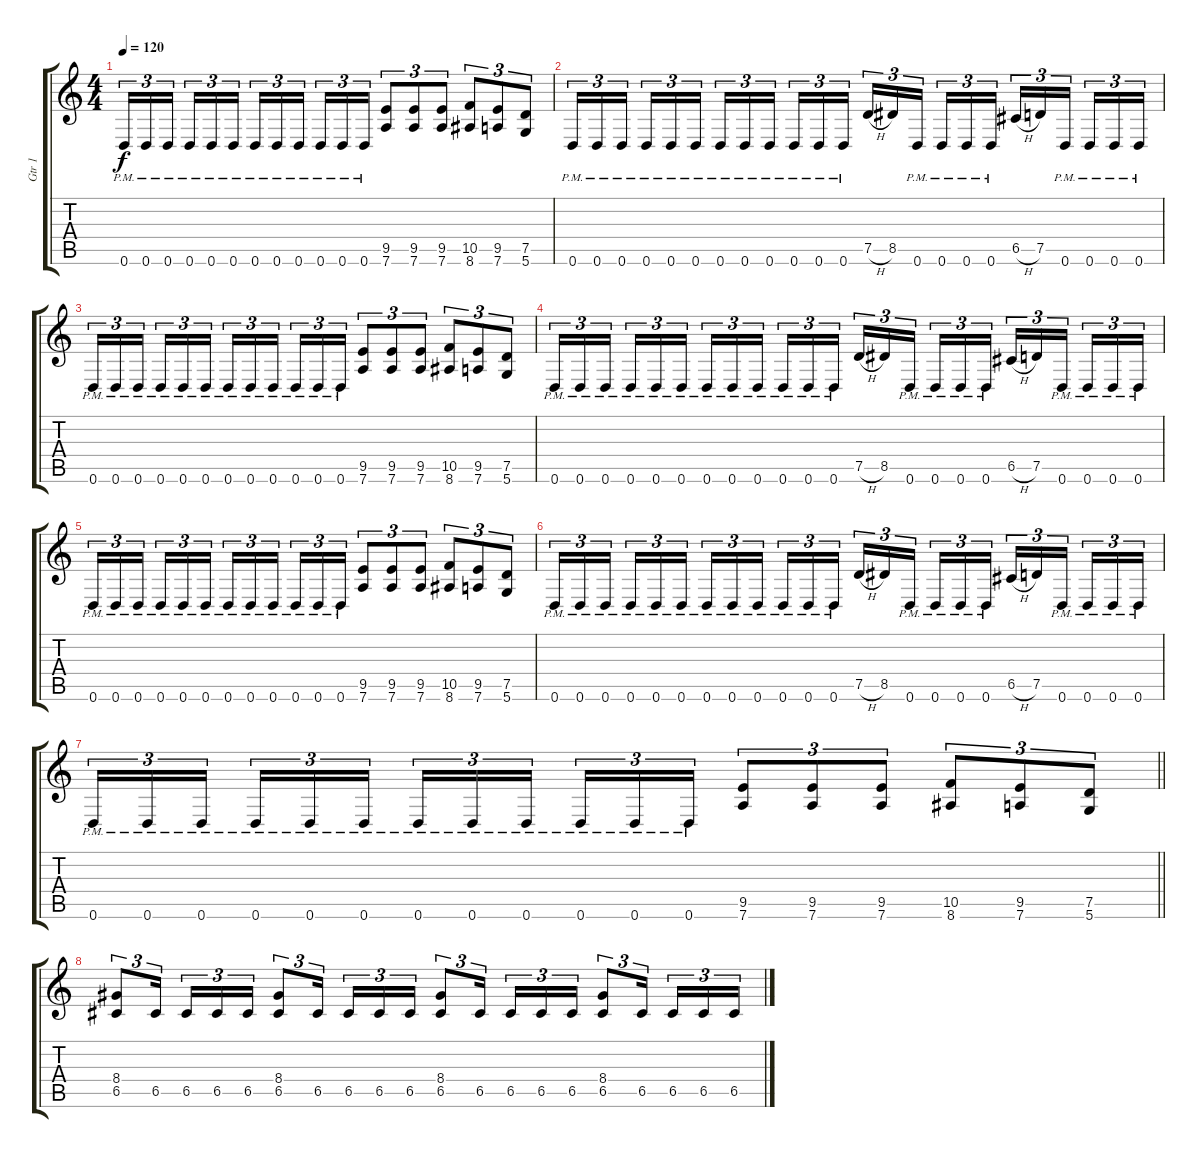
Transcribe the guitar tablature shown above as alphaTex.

\track ("Gtr 1" "Gtr 1") {instrument distortionguitar}
\staff {score tabs}
\tuning (D4 A3 F3 C3 G2 D2) {hide}
\ts (4 4)
\tempo 120
\clef g2
\ks c
0.6{pm}.16{tu (3 2) dy f} 0.6{pm}.16{tu (3 2)} 0.6{pm}.16{tu (3 2) beam splitsecondary} 0.6{pm}.16{tu (3 2)} 0.6{pm}.16{tu (3 2)} 0.6{pm}.16{tu (3 2)} 0.6{pm}.16{tu (3 2)} 0.6{pm}.16{tu (3 2)} 0.6{pm}.16{tu (3 2) beam splitsecondary} 0.6{pm}.16{tu (3 2)} 0.6{pm}.16{tu (3 2)} 0.6{pm}.16{tu (3 2)} (9.5 7.6).8{tu (3 2)} (9.5 7.6).8{tu (3 2)} (9.5 7.6).8{tu (3 2)} (10.5 8.6).8{tu (3 2)} (9.5 7.6).8{tu (3 2)} (7.5 5.6).8{tu (3 2)} |
0.6{pm}.16{tu (3 2)} 0.6{pm}.16{tu (3 2)} 0.6{pm}.16{tu (3 2) beam splitsecondary} 0.6{pm}.16{tu (3 2)} 0.6{pm}.16{tu (3 2)} 0.6{pm}.16{tu (3 2)} 0.6{pm}.16{tu (3 2)} 0.6{pm}.16{tu (3 2)} 0.6{pm}.16{tu (3 2) beam splitsecondary} 0.6{pm}.16{tu (3 2)} 0.6{pm}.16{tu (3 2)} 0.6{pm}.16{tu (3 2)} 7.5{h}.16{tu (3 2)} 8.5.16{tu (3 2)} 0.6{pm}.16{tu (3 2) beam splitsecondary} 0.6{pm}.16{tu (3 2)} 0.6{pm}.16{tu (3 2)} 0.6{pm}.16{tu (3 2)} 6.5{h}.16{tu (3 2)} 7.5.16{tu (3 2)} 0.6{pm}.16{tu (3 2) beam splitsecondary} 0.6{pm}.16{tu (3 2)} 0.6{pm}.16{tu (3 2)} 0.6{pm}.16{tu (3 2)} |
0.6{pm}.16{tu (3 2)} 0.6{pm}.16{tu (3 2)} 0.6{pm}.16{tu (3 2) beam splitsecondary} 0.6{pm}.16{tu (3 2)} 0.6{pm}.16{tu (3 2)} 0.6{pm}.16{tu (3 2)} 0.6{pm}.16{tu (3 2)} 0.6{pm}.16{tu (3 2)} 0.6{pm}.16{tu (3 2) beam splitsecondary} 0.6{pm}.16{tu (3 2)} 0.6{pm}.16{tu (3 2)} 0.6{pm}.16{tu (3 2)} (9.5 7.6).8{tu (3 2)} (9.5 7.6).8{tu (3 2)} (9.5 7.6).8{tu (3 2)} (10.5 8.6).8{tu (3 2)} (9.5 7.6).8{tu (3 2)} (7.5 5.6).8{tu (3 2)} |
0.6{pm}.16{tu (3 2)} 0.6{pm}.16{tu (3 2)} 0.6{pm}.16{tu (3 2) beam splitsecondary} 0.6{pm}.16{tu (3 2)} 0.6{pm}.16{tu (3 2)} 0.6{pm}.16{tu (3 2)} 0.6{pm}.16{tu (3 2)} 0.6{pm}.16{tu (3 2)} 0.6{pm}.16{tu (3 2) beam splitsecondary} 0.6{pm}.16{tu (3 2)} 0.6{pm}.16{tu (3 2)} 0.6{pm}.16{tu (3 2)} 7.5{h}.16{tu (3 2)} 8.5.16{tu (3 2)} 0.6{pm}.16{tu (3 2) beam splitsecondary} 0.6{pm}.16{tu (3 2)} 0.6{pm}.16{tu (3 2)} 0.6{pm}.16{tu (3 2)} 6.5{h}.16{tu (3 2)} 7.5.16{tu (3 2)} 0.6{pm}.16{tu (3 2) beam splitsecondary} 0.6{pm}.16{tu (3 2)} 0.6{pm}.16{tu (3 2)} 0.6{pm}.16{tu (3 2)} |
0.6{pm}.16{tu (3 2)} 0.6{pm}.16{tu (3 2)} 0.6{pm}.16{tu (3 2) beam splitsecondary} 0.6{pm}.16{tu (3 2)} 0.6{pm}.16{tu (3 2)} 0.6{pm}.16{tu (3 2)} 0.6{pm}.16{tu (3 2)} 0.6{pm}.16{tu (3 2)} 0.6{pm}.16{tu (3 2) beam splitsecondary} 0.6{pm}.16{tu (3 2)} 0.6{pm}.16{tu (3 2)} 0.6{pm}.16{tu (3 2)} (9.5 7.6).8{tu (3 2)} (9.5 7.6).8{tu (3 2)} (9.5 7.6).8{tu (3 2)} (10.5 8.6).8{tu (3 2)} (9.5 7.6).8{tu (3 2)} (7.5 5.6).8{tu (3 2)} |
0.6{pm}.16{tu (3 2)} 0.6{pm}.16{tu (3 2)} 0.6{pm}.16{tu (3 2) beam splitsecondary} 0.6{pm}.16{tu (3 2)} 0.6{pm}.16{tu (3 2)} 0.6{pm}.16{tu (3 2)} 0.6{pm}.16{tu (3 2)} 0.6{pm}.16{tu (3 2)} 0.6{pm}.16{tu (3 2) beam splitsecondary} 0.6{pm}.16{tu (3 2)} 0.6{pm}.16{tu (3 2)} 0.6{pm}.16{tu (3 2)} 7.5{h}.16{tu (3 2)} 8.5.16{tu (3 2)} 0.6{pm}.16{tu (3 2) beam splitsecondary} 0.6{pm}.16{tu (3 2)} 0.6{pm}.16{tu (3 2)} 0.6{pm}.16{tu (3 2)} 6.5{h}.16{tu (3 2)} 7.5.16{tu (3 2)} 0.6{pm}.16{tu (3 2) beam splitsecondary} 0.6{pm}.16{tu (3 2)} 0.6{pm}.16{tu (3 2)} 0.6{pm}.16{tu (3 2)} |
\barLineRight lightlight
0.6{pm}.16{tu (3 2)} 0.6{pm}.16{tu (3 2)} 0.6{pm}.16{tu (3 2) beam splitsecondary} 0.6{pm}.16{tu (3 2)} 0.6{pm}.16{tu (3 2)} 0.6{pm}.16{tu (3 2)} 0.6{pm}.16{tu (3 2)} 0.6{pm}.16{tu (3 2)} 0.6{pm}.16{tu (3 2) beam splitsecondary} 0.6{pm}.16{tu (3 2)} 0.6{pm}.16{tu (3 2)} 0.6{pm}.16{tu (3 2)} (9.5 7.6).8{tu (3 2)} (9.5 7.6).8{tu (3 2)} (9.5 7.6).8{tu (3 2)} (10.5 8.6).8{tu (3 2)} (9.5 7.6).8{tu (3 2)} (7.5 5.6).8{tu (3 2)} |
(8.4 6.5).8{tu (3 2)} 6.5.16{tu (3 2) beam splitsecondary} 6.5.16{tu (3 2)} 6.5.16{tu (3 2)} 6.5.16{tu (3 2)} (8.4 6.5).8{tu (3 2)} 6.5.16{tu (3 2) beam splitsecondary} 6.5.16{tu (3 2)} 6.5.16{tu (3 2)} 6.5.16{tu (3 2)} (8.4 6.5).8{tu (3 2)} 6.5.16{tu (3 2) beam splitsecondary} 6.5.16{tu (3 2)} 6.5.16{tu (3 2)} 6.5.16{tu (3 2)} (8.4 6.5).8{tu (3 2)} 6.5.16{tu (3 2) beam splitsecondary} 6.5.16{tu (3 2)} 6.5.16{tu (3 2)} 6.5.16{tu (3 2)}
